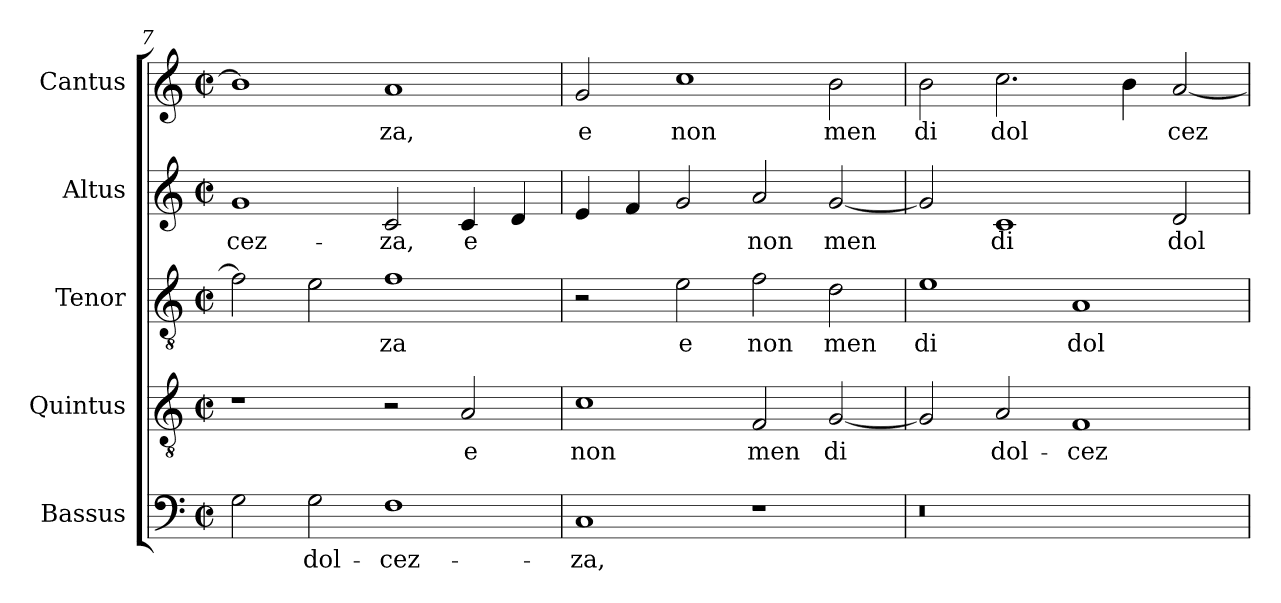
**kern	**text	**kern	**text	**kern	**text	**kern	**text	**kern	**text
*part5	*part5	*part4	*part4	*part3	*part3	*part2	*part2	*part1	*part1
*staff5	*staff5	*staff4	*staff4	*staff3	*staff3	*staff2	*staff2	*staff1	*staff1
*I"Bassus	*	*I"Quintus	*	*I"Tenor	*	*I"Altus	*	*I"Cantus	*
*clefF4	*	*clefGv2	*	*clefGv2	*	*clefG2	*	*clefG2	*
*k[]	*	*k[]	*	*k[]	*	*k[]	*	*k[]	*
*C:	*	*C:	*	*C:	*	*C:	*	*C:	*
*M2/2	*	*M2/2	*	*M2/2	*	*M2/2	*	*M2/2	*
*met(c|)	*	*met(c|)	*	*met(c|)	*	*met(c|)	*	*met(c|)	*
=7	=7	=7	=7	=7	=7	=7	=7	=7	=7
!	!LO:LY:b:cj	!	!	!	!LO:LY:b	!	!LO:LY:b:cj	!	!LO:LY:b:cj
2G\	.	1r	.	2f\]	.	1g	-cez-	1b-]	--
!	!LO:LY:b:cj	!	!	!	!LO:LY:b	!	!	!	!
2G\	dol-	.	.	2e\	.	.	.	.	.
!	!LO:LY:b:cj	!	!	!	!LO:LY:b	!	!LO:LY:b:cj	!	!LO:LY:b:cj
1F	-cez-	2r	.	1f	za	2c/	-za,	1a	-za,
!	!	!	!LO:LY:b:cj	!	!	!	!LO:LY:b:cj	!	!
.	.	2A/	e	.	.	4c/	e	.	.
!	!	!	!	!	!	!	!LO:LY:b:cj	!	!
.	.	.	.	.	.	4d/	.	.	.
=8	=8	=8	=8	=8	=8	=8	=8	=8	=8
!	!LO:LY:b:cj	!	!LO:LY:b:cj	!	!	!	!LO:LY:b:cj	!	!LO:LY:b:cj
1C	-za,	1c	non	2r	.	4e/	.	2g/	e
!	!	!	!	!	!	!	!LO:LY:b:cj	!	!
.	.	.	.	.	.	4f/	.	.	.
!	!	!	!	!	!LO:LY:b	!	!LO:LY:b:cj	!	!LO:LY:b:cj
.	.	.	.	2e\	e	2g/	.	1cc	non
!	!	!	!LO:LY:b:cj	!	!LO:LY:b	!	!LO:LY:b:cj	!	!
1r	.	2F/	men	2f\	non	2a/	non	.	.
!	!	!	!LO:LY:b:cj	!	!LO:LY:b	!	!LO:LY:b:cj	!	!LO:LY:b:cj
.	.	[<2G/	di	2d\	men	[<2g/	men	2b\	men
=9	=9	=9	=9	=9	=9	=9	=9	=9	=9
!	!	!	!LO:LY:b:cj	!	!LO:LY:b	!	!LO:LY:b:cj	!	!LO:LY:b:cj
0r	.	2G/]	.	1e	di	2g/]	.	2b\	di
!	!	!	!LO:LY:b:cj	!	!	!	!LO:LY:b:cj	!	!LO:LY:b:cj
.	.	2A/	dol-	.	.	1c	di	2.cc\	dol-
!	!	!	!LO:LY:b:cj	!	!LO:LY:b	!	!	!	!
.	.	1F	-cez-	1A	dol	.	.	.	.
!	!	!	!	!	!	!	!	!	!LO:LY:b:cj
.	.	.	.	.	.	.	.	4b\	--
!	!	!	!	!	!	!	!LO:LY:b:cj	!	!LO:LY:b:cj
.	.	.	.	.	.	2d/	dol-	[<2a/	-cez-
=	=	=	=	=	=	=	=	=	=
*-	*-	*-	*-	*-	*-	*-	*-	*-	*-
